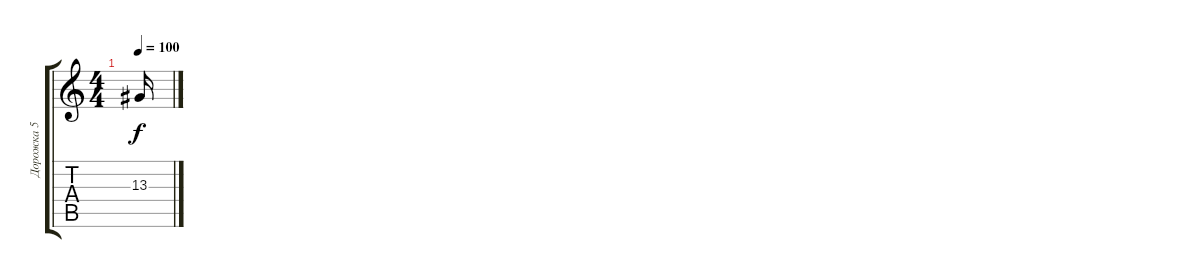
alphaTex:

\track ("Дорожка 5" "Дорожка 5") {instrument tremolostrings}
\staff {score tabs}
\tuning (E4 B3 G3 D3 A2 E2) {hide}
\ts (4 4)
\tempo 100
\clef g2
\ks c
13.3.16{dy f}
